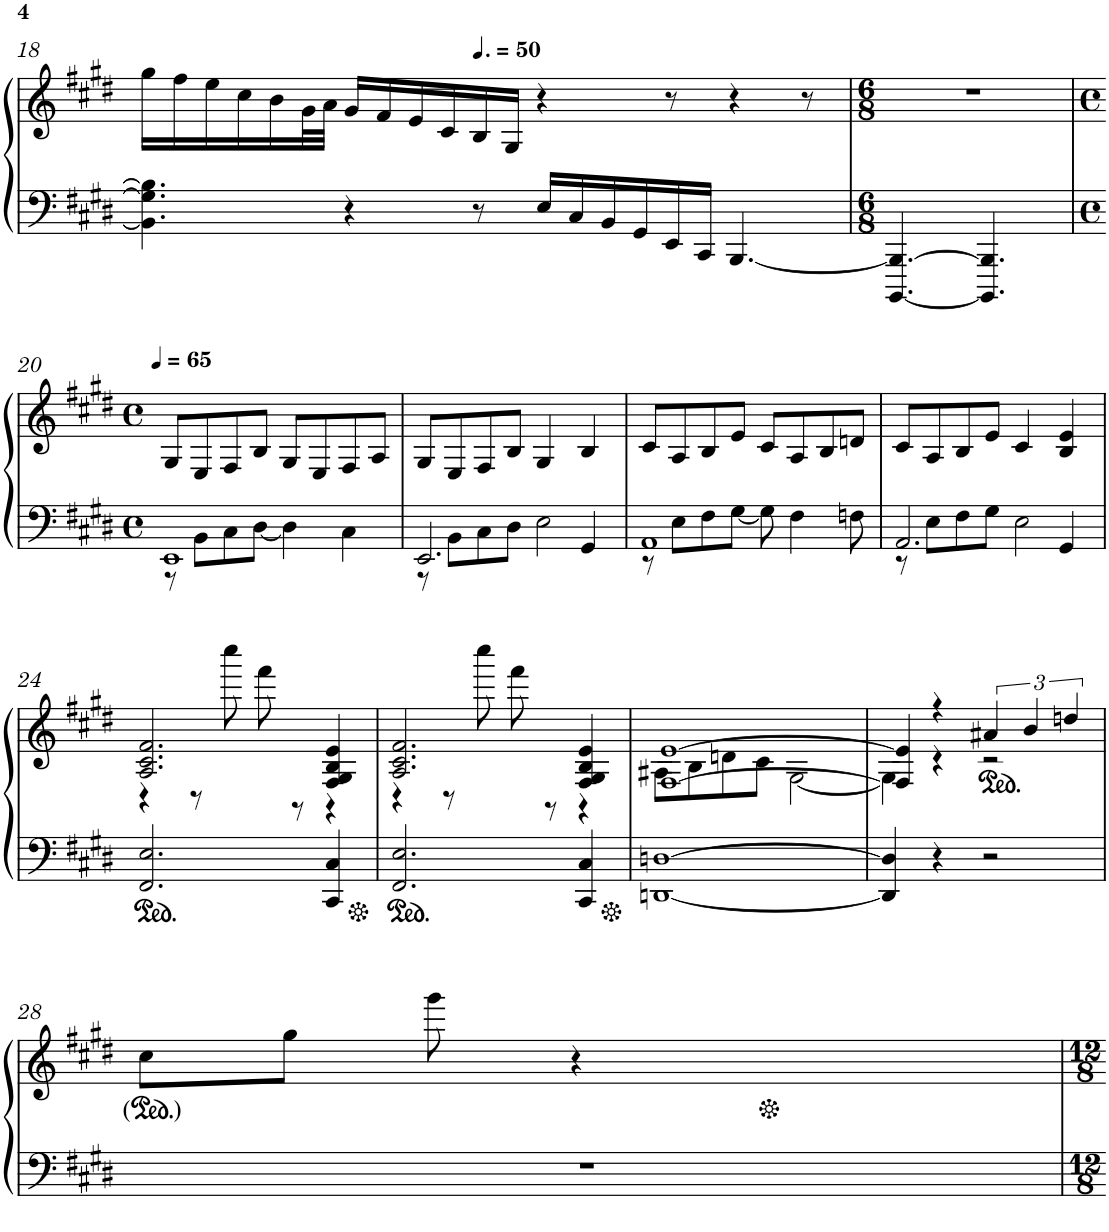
**kern	**kern
*part1	*part1
*staff2	*staff1
*I"Grand Piano	*
*I'Pno.	*
!!LO:PB:g=z
*clefF4	*clefG2
*k[f#c#g#d#]	*k[f#c#g#d#]
*E:	*E:
*M12/8	*M12/8
=18	=18
4.BB\] 4.G#\] 4.B\]	16gg#\LL
.	16ff#\
.	16ee\
.	16cc#\
.	16b\
.	32g#\L
.	32a\JJJ
4r	16g#/LL
.	16f#/
.	16e/
.	16c#/
*	*MM75
8r	16B/
.	16G#/JJ
16E/LL	4r
16C#/	.
16BB/	.
16GG#/	.
16EE/	8r
16CC#/JJ	.
[4.BBB/	4r
.	8r
=19	=19
*M6/8	*M6/8
[4.BBBB/ 4.BBB/_	2.r
4.BBBB/] 4.BBB/]	.
!!LO:LB:g=z
=20	=20
*M4/4	*M4/4
*met(c)	*met(c)
*	*MM65
*^	*
1EE	8r	8G#/L
.	8BB\L	8E/
.	8C#\	8F#/
.	[<8D#\J	8B/J
.	4D#\]	8G#/L
.	.	8E/
.	4C#\	8F#/
.	.	8A/J
=21	=21	=21
2.EE/	8r	8G#/L
.	8BB\L	8E/
.	8C#\	8F#/
.	8D#\J	8B/J
.	2E\	4G#/
4GG#/	.	4B/
=22	=22	=22
1AA	8r	8c#/L
.	8E\L	8A/
.	8F#\	8B/
.	[<8G#\J	8e/J
.	8G#\]	8c#/L
.	4F#\	8A/
.	.	8B/
.	8Fn\	8dn/J
=23	=23	=23
2.AA/	8r	8c#/L
.	8E\L	8A/
.	8F#\	8B/
.	8G#\J	8e/J
.	2E\	4c#/
4GG#/	.	4B/ 4e/
*v	*v	*
!!LO:LB:g=z
=24	=24
*	*^
2.FF#/ 2.E/	2.A/ 2.c#/ 2.f#/	4r
.	.	8r
.	.	8cccc#\
.	.	8fff#\
.	.	8r
4CC#/ 4C#/	4F#/ 4G#/ 4B/ 4e/	4r
=25	=25	=25
2.FF#/ 2.E/	2.A/ 2.c#/ 2.f#/	4r
.	.	8r
.	.	8cccc#\
.	.	8fff#\
.	.	8r
4CC#/ 4C#/	4F#/ 4G#/ 4B/ 4e/	4r
=26	=26	=26
[1DDn [1Dn	[>1F# [>1e	8A#X\L
.	.	8B\
.	.	8dn\
.	.	8c#\J
.	.	[<2G#\
=27	=27	=27
4DD/] 4D/]	4F#/] 4e/]	4G#\]
4r	4r	4r
*	*ped	*
2r	6a#X/	2r
.	6b/	.
.	6ddn/	.
*	*v	*v
!!LO:LB:g=z
=28	=28
1r	8cc#\L
.	8gg#\J
.	8ggg#\
.	4r
*	*Xped
.	4.ryy
=	=
*-	*-
